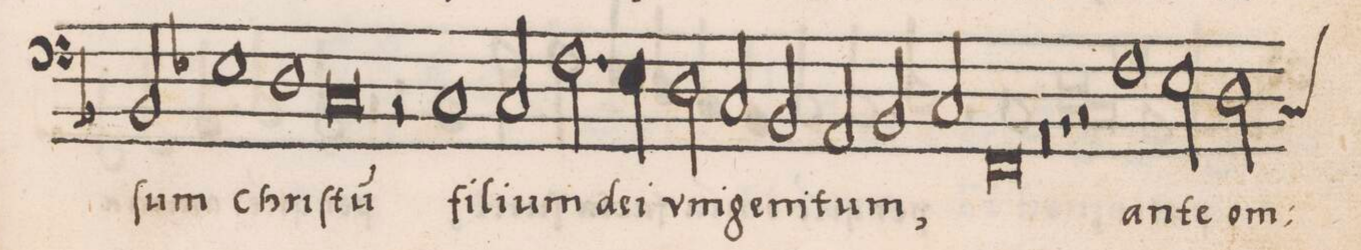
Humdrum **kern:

**kern	**text
*I"BASSVS	*
*clefF4	*
*k[b-]	*
*M2/1	*
2BB-/	-ſum
1E-X	Chri-
=19-	=19-
1D	.
0C	-ſtu(m)
=20-	=20-
2r	.
1C/	fi-
=21-	=21-
2C/	-li-
2.F\	-um-
4E\	.
=22-	=22-
2D\	-de-
2C/	-i
2BB-/	v-
2AA/	-ni-
=23-	=23-
2BB-/	-ge-
2C/	-ni-
0FF	-tum,
=24-	=24-
1r	.
=25-	=25-
0r	.
=26-	=26-
2r	.
1F	an-
2E\	-te
=27-	=27-
*custos:C	*
2D\	om-
*-	*-
